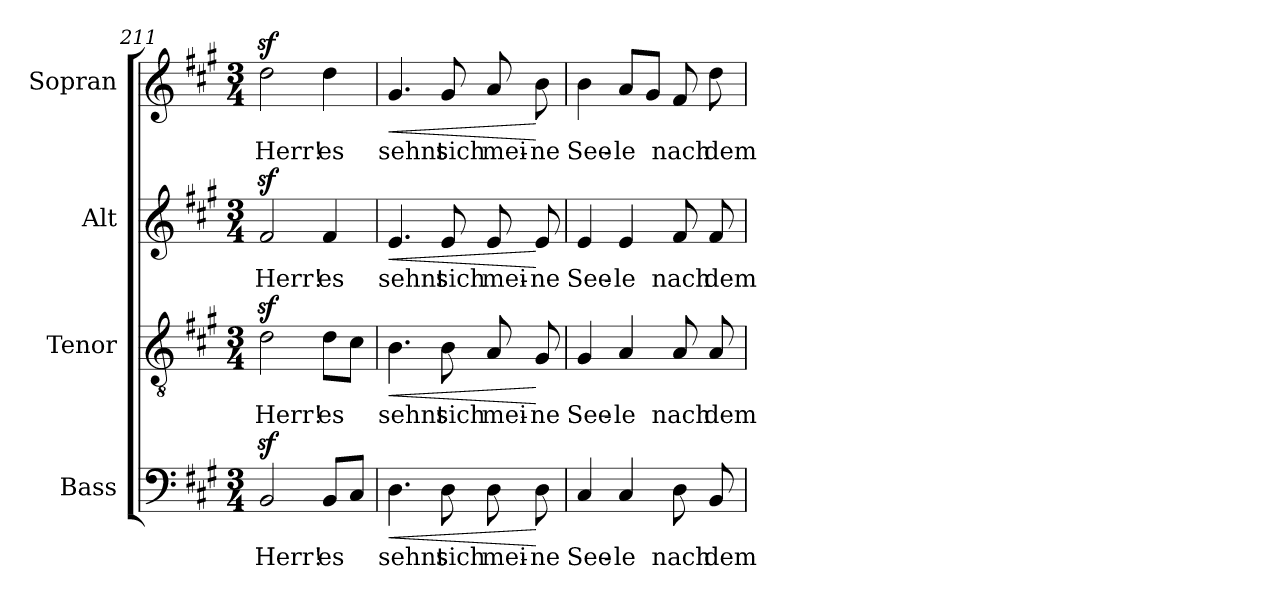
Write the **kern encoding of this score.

**kern	**text	**dynam	**kern	**text	**dynam	**kern	**text	**dynam	**kern	**text	**dynam
*part4	*part4	*part4	*part3	*part3	*part3	*part2	*part2	*part2	*part1	*part1	*part1
*staff4	*staff4	*staff4	*staff3	*staff3	*staff3	*staff2	*staff2	*staff2	*staff1	*staff1	*staff1
*I"Bass	*	*	*I"Tenor	*	*	*I"Alt	*	*	*I"Sopran	*	*
*I'B.	*	*	*I'T.	*	*	*I'A.	*	*	*I'S.	*	*
*clefF4	*	*	*clefGv2	*	*	*clefG2	*	*	*clefG2	*	*
*k[f#c#g#]	*	*	*k[f#c#g#]	*	*	*k[f#c#g#]	*	*	*k[f#c#g#]	*	*
*A:	*	*	*A:	*	*	*A:	*	*	*A:	*	*
*M3/4	*	*	*M3/4	*	*	*M3/4	*	*	*M3/4	*	*
=211	=211	=211	=211	=211	=211	=211	=211	=211	=211	=211	=211
!	!LO:LY:b	!	!	!LO:LY:b	!	!	!LO:LY:b	!	!	!LO:LY:b	!
2BBz>/	Herr!	.	2dz>\	Herr!	.	2f#z>/	Herr!	.	2ddz>\	Herr!	.
!	!LO:LY:b	!	!	!LO:LY:b	!	!	!LO:LY:b	!	!	!LO:LY:b	!
8BB/L	es	.	8d\L	es	.	4f#/	es	.	4dd\	es	.
8C#/J	.	.	8c#\J	.	.	.	.	.	.	.	.
=212	=212	=212	=212	=212	=212	=212	=212	=212	=212	=212	=212
!	!LO:LY:b	!LO:HP:b	!	!LO:LY:b	!LO:HP:b	!	!LO:LY:b	!LO:HP:b	!	!LO:LY:b	!LO:HP:b
4.D\	sehnt	<	4.B\	sehnt	<	4.e/	sehnt	<	4.g#/	sehnt	<
!	!LO:LY:b	!	!	!LO:LY:b	!	!	!LO:LY:b	!	!	!LO:LY:b	!
8D\	sich	.	8B\	sich	.	8e/	sich	.	8g#/	sich	.
!	!LO:LY:b	!	!	!LO:LY:b	!	!	!LO:LY:b	!	!	!LO:LY:b	!
8D\	mei-	.	8A/	mei-	.	8e/	mei-	.	8a/	mei-	.
!	!LO:LY:b	!	!	!LO:LY:b	!	!	!LO:LY:b	!	!	!LO:LY:b	!
8D\	-ne	[	8G#/	-ne	[	8e/	-ne	[	8b\	-ne	[
=213	=213	=213	=213	=213	=213	=213	=213	=213	=213	=213	=213
!	!LO:LY:b	!	!	!LO:LY:b	!	!	!LO:LY:b	!	!	!LO:LY:b	!
4C#/	See-	.	4G#/	See-	.	4e/	See-	.	4b\	See-	.
!	!LO:LY:b	!	!	!LO:LY:b	!	!	!LO:LY:b	!	!	!LO:LY:b	!
4C#/	-le	.	4A/	-le	.	4e/	-le	.	8a/L	-le	.
.	.	.	.	.	.	.	.	.	8g#/J	.	.
!	!LO:LY:b	!	!	!LO:LY:b	!	!	!LO:LY:b	!	!	!LO:LY:b	!
8D\	nach	.	8A/	nach	.	8f#/	nach	.	8f#/	nach	.
!	!LO:LY:b	!	!	!LO:LY:b	!	!	!LO:LY:b	!	!	!LO:LY:b	!
8BB/	dem	.	8A/	dem	.	8f#/	dem	.	8dd\	dem	.
=	=	=	=	=	=	=	=	=	=	=	=
*-	*-	*-	*-	*-	*-	*-	*-	*-	*-	*-	*-
